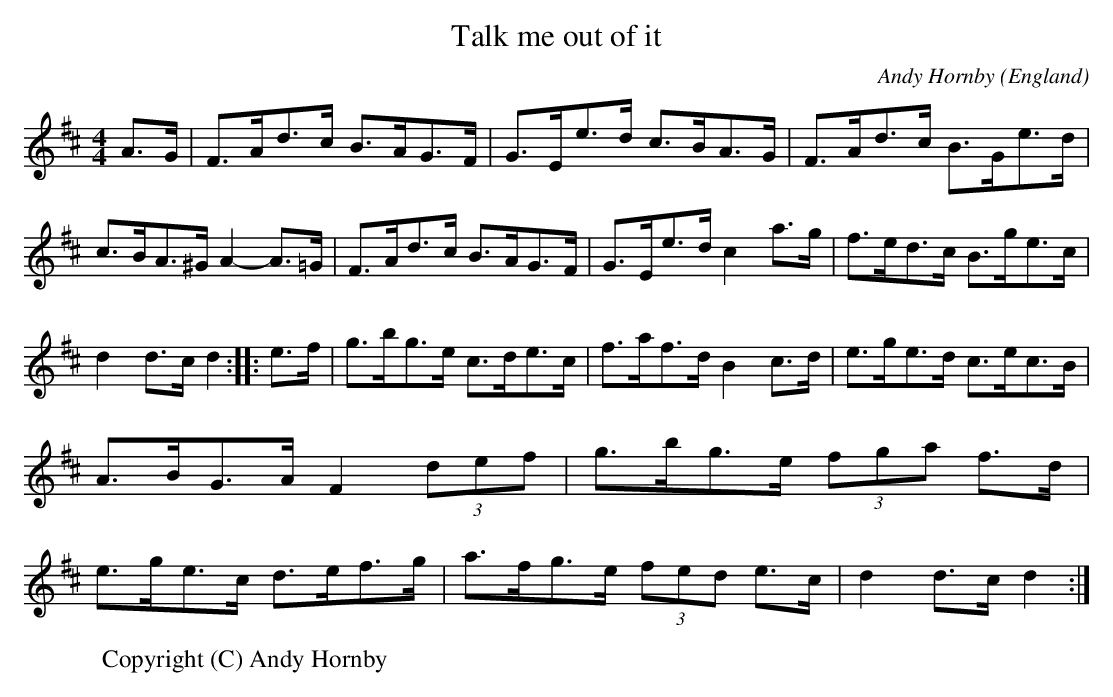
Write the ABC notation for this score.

X:1
T:Talk me out of it
O:England
M:4/4
C:Andy Hornby
K:D
A>G|F>Ad>c B>AG>F | G>Ee>d c>BA>G | \
F>Ad>c B>Ge>d | c>BA>^G A2-A>=G | \
F>Ad>c B>AG>F | G>Ee>d c2a>g | \
f>ed>c B>ge>c | d2d>cd2::\
e>f | g>bg>e c>de>c | f>af>d B2c>d | \
e>ge>d c>ec>B | A>BG>A F2 (3def | \
g>bg>e (3fga f>d | e>ge>c d>ef>g | \
a>fg>e (3fed e>c | d2d>c d2:|
W:Copyright (C) Andy Hornby
